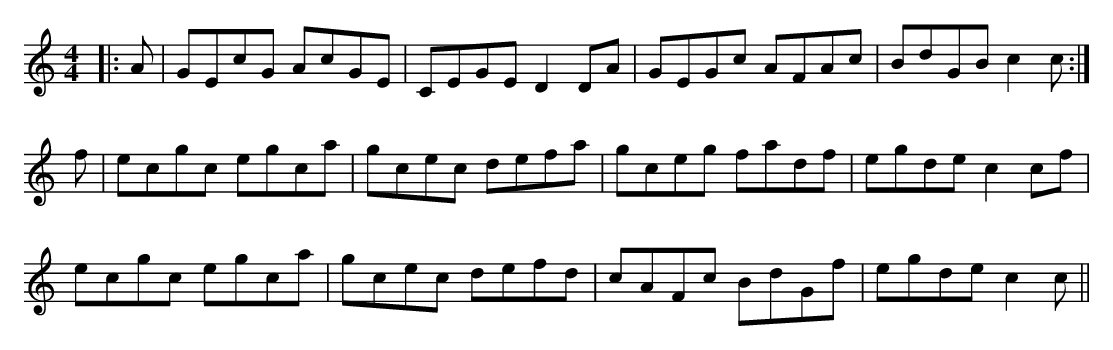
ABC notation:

X:1
M:4/4
K:C
|:A|GEcG AcGE|CEGE D2DA|GEGc AFAc|BdGB c2c:|
f|ecgc egca|gcec defa|gceg fadf|egde c2cf|
ecgc egca|gcec defd|cAFc BdGf|egde c2c||
